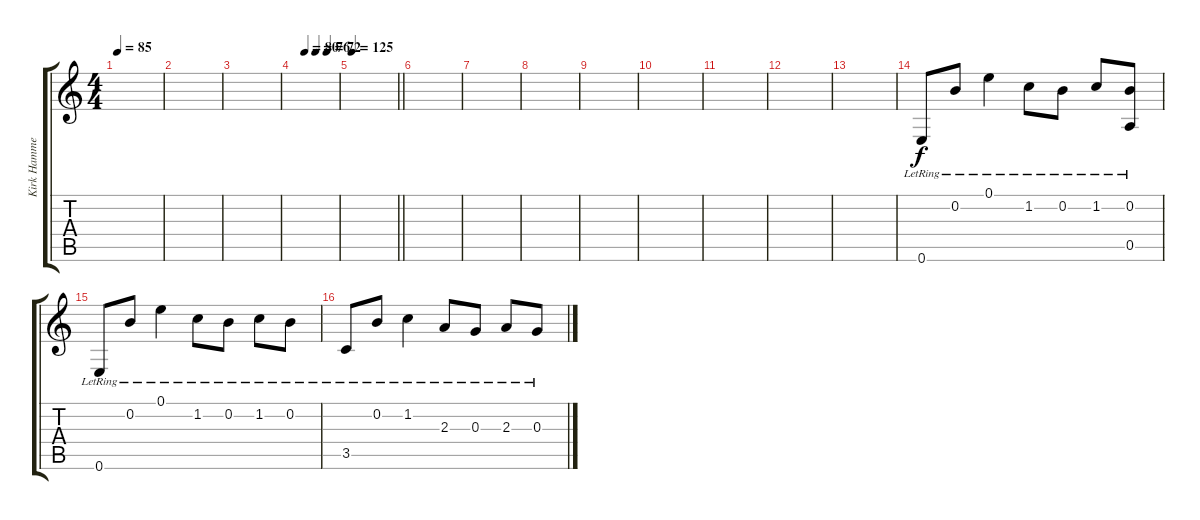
\track ("Kirk Hammet" "Kirk Hamme") {instrument acousticguitarsteel}
\staff {score tabs}
\tuning (E4 B3 G3 D3 A2 E2) {hide}
\ts (4 4)
\tempo 85
\clef g2
\ks c
|
|
|
\tempo (80 0.25)
\tempo (76 0.5)
\tempo (72 0.75)
|
\tempo 125
\barLineRight lightlight
|
|
|
|
|
|
|
|
|
0.6{lr}.8 0.2{lr}.8 0.1{lr}.4 1.2{lr}.8 0.2{lr}.8 1.2{lr}.8 (0.2{lr} 0.5).8 |
0.6{lr}.8 0.2{lr}.8 0.1{lr}.4 1.2{lr}.8 0.2{lr}.8 1.2{lr}.8 0.2{lr}.8 |
3.5{lr}.8 0.2{lr}.8 1.2{lr}.4 2.3{lr}.8 0.3{lr}.8 2.3{lr}.8 0.3{lr}.8
